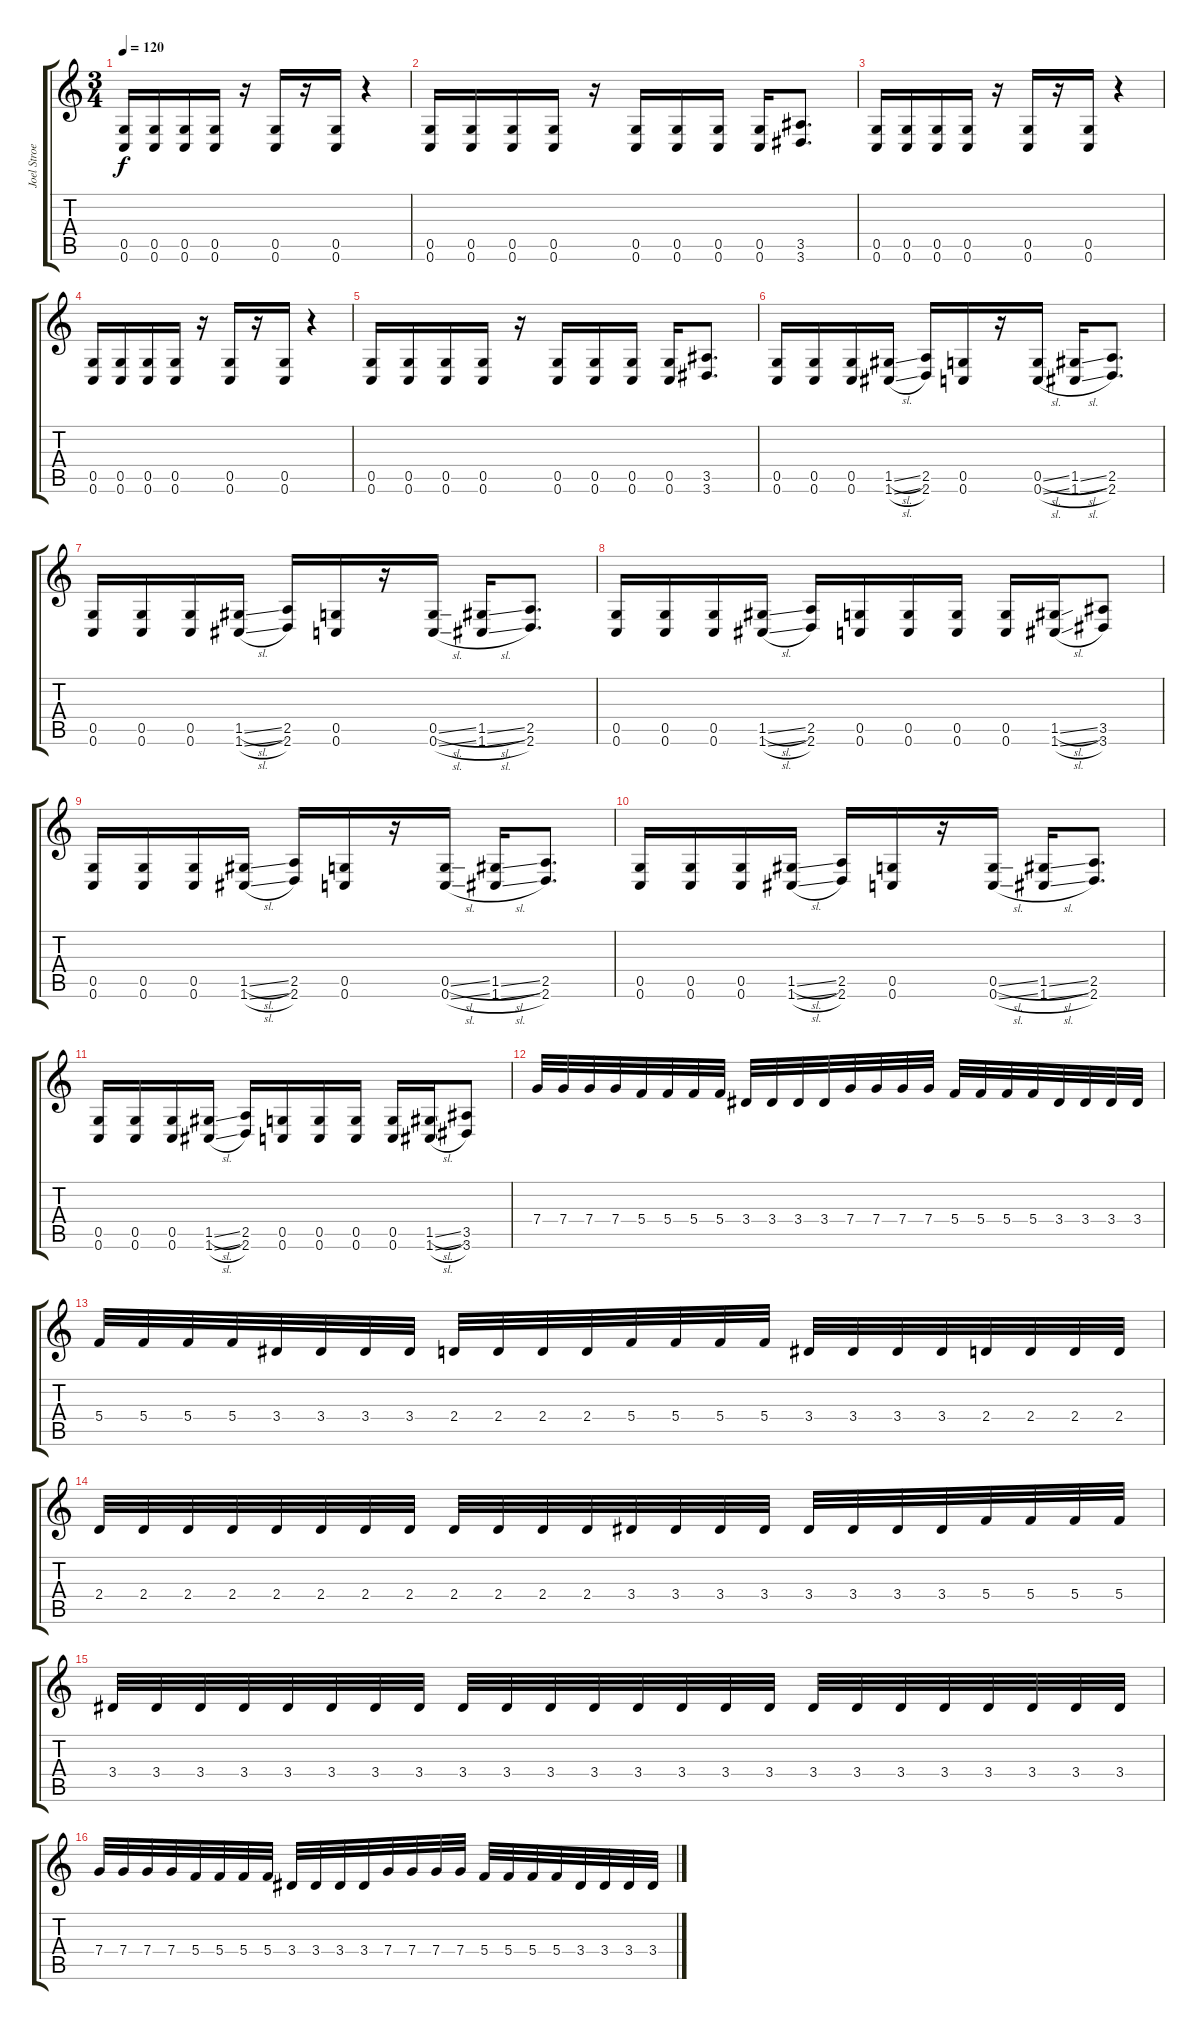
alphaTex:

\track ("Joel Stroetzel Rhythm" "Joel Stroe") {instrument distortionguitar}
\staff {score tabs}
\tuning (D4 A3 F3 C3 G2 C2) {hide}
\ts (3 4)
\tempo 120
\clef g2
\ks c
(0.5 0.6).16{dy f} (0.5 0.6).16 (0.5 0.6).16 (0.5 0.6).16 r.16 (0.5 0.6).16 r.16 (0.5 0.6).16 r.4 |
(0.5 0.6).16 (0.5 0.6).16 (0.5 0.6).16 (0.5 0.6).16 r.16 (0.5 0.6).16 (0.5 0.6).16 (0.5 0.6).16 (0.5 0.6).16 (3.5 3.6).8{d} |
(0.5 0.6).16 (0.5 0.6).16 (0.5 0.6).16 (0.5 0.6).16 r.16 (0.5 0.6).16 r.16 (0.5 0.6).16 r.4 |
(0.5 0.6).16 (0.5 0.6).16 (0.5 0.6).16 (0.5 0.6).16 r.16 (0.5 0.6).16 r.16 (0.5 0.6).16 r.4 |
(0.5 0.6).16 (0.5 0.6).16 (0.5 0.6).16 (0.5 0.6).16 r.16 (0.5 0.6).16 (0.5 0.6).16 (0.5 0.6).16 (0.5 0.6).16 (3.5 3.6).8{d} |
(0.5 0.6).16 (0.5 0.6).16 (0.5 0.6).16 (1.5{sl} 1.6{sl}).16 (2.5 2.6).16 (0.5 0.6).16 r.16 (0.5{sl} 0.6{sl}).16 (1.5{sl} 1.6{sl}).16 (2.5 2.6).8{d} |
(0.5 0.6).16 (0.5 0.6).16 (0.5 0.6).16 (1.5{sl} 1.6{sl}).16 (2.5 2.6).16 (0.5 0.6).16 r.16 (0.5{sl} 0.6{sl}).16 (1.5{sl} 1.6{sl}).16 (2.5 2.6).8{d} |
(0.5 0.6).16 (0.5 0.6).16 (0.5 0.6).16 (1.5{sl} 1.6{sl}).16 (2.5 2.6).16 (0.5 0.6).16 (0.5 0.6).16 (0.5 0.6).16 (0.5 0.6).16 (1.5{sl} 1.6{sl}).16 (3.5 3.6).8 |
(0.5 0.6).16 (0.5 0.6).16 (0.5 0.6).16 (1.5{sl} 1.6{sl}).16 (2.5 2.6).16 (0.5 0.6).16 r.16 (0.5{sl} 0.6{sl}).16 (1.5{sl} 1.6{sl}).16 (2.5 2.6).8{d} |
(0.5 0.6).16 (0.5 0.6).16 (0.5 0.6).16 (1.5{sl} 1.6{sl}).16 (2.5 2.6).16 (0.5 0.6).16 r.16 (0.5{sl} 0.6{sl}).16 (1.5{sl} 1.6{sl}).16 (2.5 2.6).8{d} |
(0.5 0.6).16 (0.5 0.6).16 (0.5 0.6).16 (1.5{sl} 1.6{sl}).16 (2.5 2.6).16 (0.5 0.6).16 (0.5 0.6).16 (0.5 0.6).16 (0.5 0.6).16 (1.5{sl} 1.6{sl}).16 (3.5 3.6).8 |
7.4.32 7.4.32 7.4.32 7.4.32 5.4.32 5.4.32 5.4.32 5.4.32 3.4.32 3.4.32 3.4.32 3.4.32 7.4.32 7.4.32 7.4.32 7.4.32 5.4.32 5.4.32 5.4.32 5.4.32 3.4.32 3.4.32 3.4.32 3.4.32 |
5.4.32 5.4.32 5.4.32 5.4.32 3.4.32 3.4.32 3.4.32 3.4.32 2.4.32 2.4.32 2.4.32 2.4.32 5.4.32 5.4.32 5.4.32 5.4.32 3.4.32 3.4.32 3.4.32 3.4.32 2.4.32 2.4.32 2.4.32 2.4.32 |
2.4.32 2.4.32 2.4.32 2.4.32 2.4.32 2.4.32 2.4.32 2.4.32 2.4.32 2.4.32 2.4.32 2.4.32 3.4.32 3.4.32 3.4.32 3.4.32 3.4.32 3.4.32 3.4.32 3.4.32 5.4.32 5.4.32 5.4.32 5.4.32 |
3.4.32 3.4.32 3.4.32 3.4.32 3.4.32 3.4.32 3.4.32 3.4.32 3.4.32 3.4.32 3.4.32 3.4.32 3.4.32 3.4.32 3.4.32 3.4.32 3.4.32 3.4.32 3.4.32 3.4.32 3.4.32 3.4.32 3.4.32 3.4.32 |
7.4.32 7.4.32 7.4.32 7.4.32 5.4.32 5.4.32 5.4.32 5.4.32 3.4.32 3.4.32 3.4.32 3.4.32 7.4.32 7.4.32 7.4.32 7.4.32 5.4.32 5.4.32 5.4.32 5.4.32 3.4.32 3.4.32 3.4.32 3.4.32
